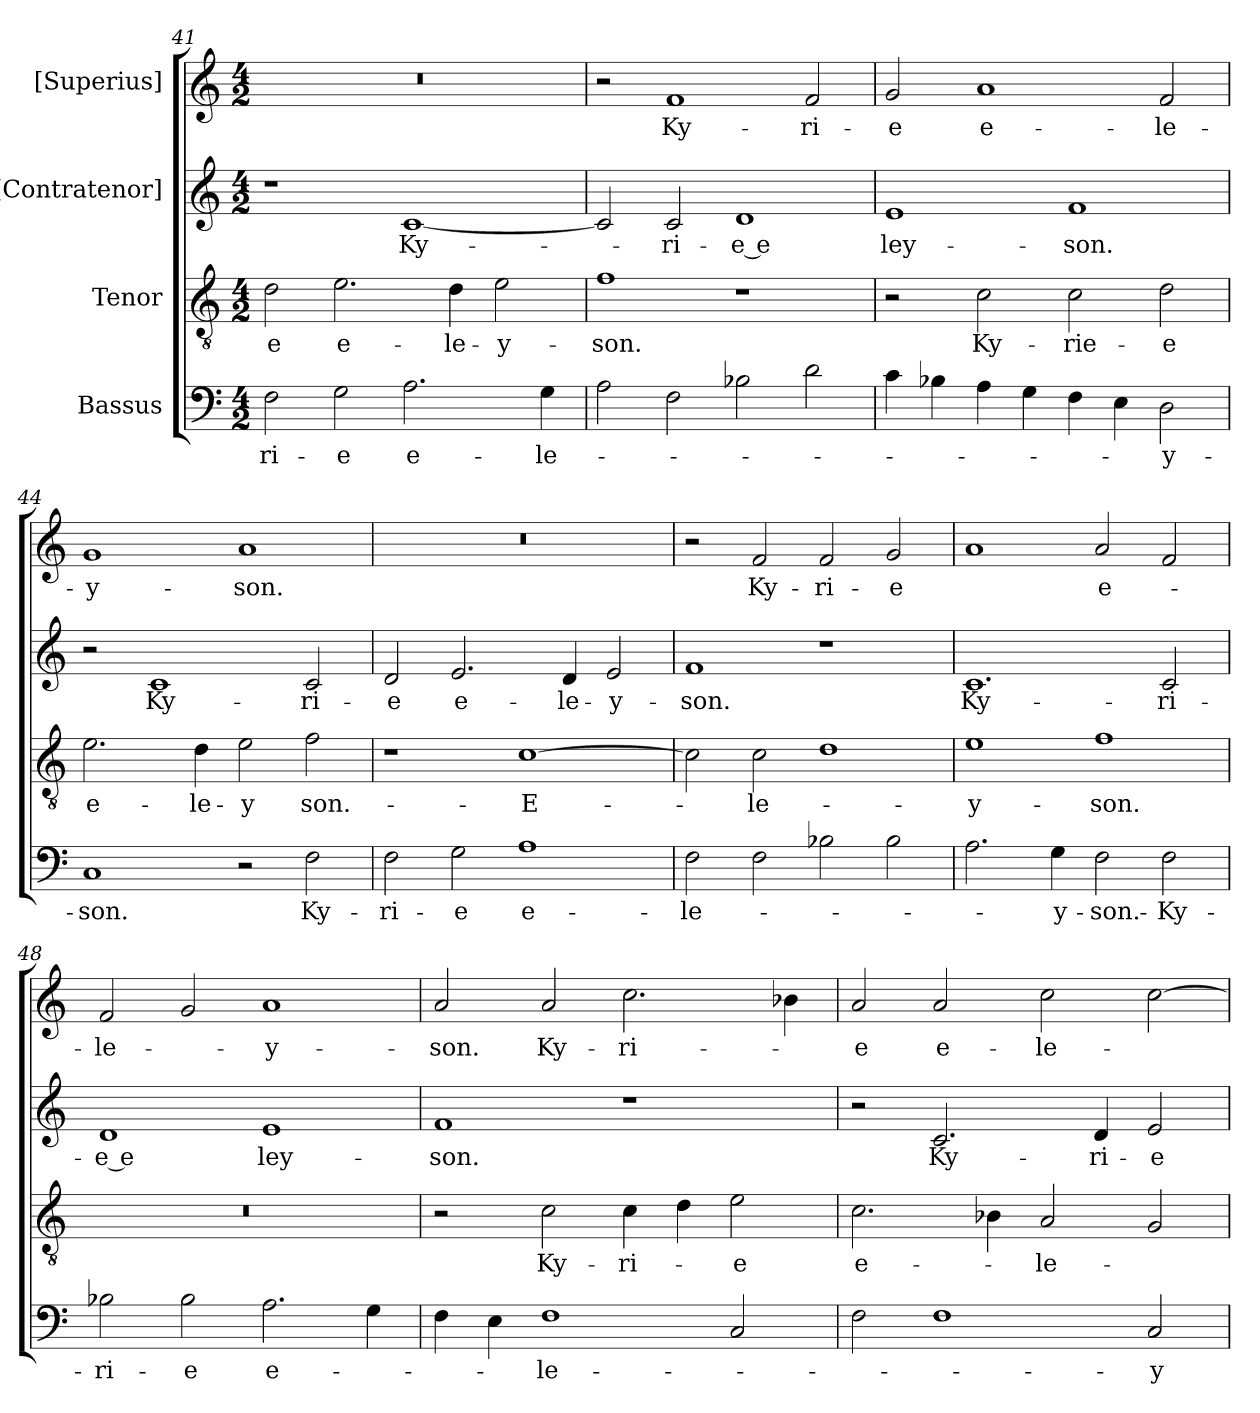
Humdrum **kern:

**kern	**text	**kern	**text	**kern	**text	**kern	**text
*part4	*part4	*part3	*part3	*part2	*part2	*part1	*part1
*staff4	*staff4	*staff3	*staff3	*staff2	*staff2	*staff1	*staff1
*I"Bassus	*	*I"Tenor	*	*I"[Contratenor]	*	*I"[Superius]	*
*clefF4	*	*clefGv2	*	*clefG2	*	*clefG2	*
*k[]	*	*k[]	*	*k[]	*	*k[]	*
*M4/2	*	*M4/2	*	*M4/2	*	*M4/2	*
=41	=41	=41	=41	=41	=41	=41	=41
2F\	-ri-	2d\	-e	1r	.	0r	.
2G\	-e	2.e\	e-	.	.	.	.
2.A\	e-	.	.	[1c/	Ky-	.	.
.	.	4d\	-le-	.	.	.	.
.	.	2e\	-y-	.	.	.	.
4G\	-le-	.	.	.	.	.	.
=42	=42	=42	=42	=42	=42	=42	=42
2A\	.	1f\	-son.	2c/]	.	2r	.
2F\	.	.	.	2c/	-ri-	1f/	Ky-
2B-X\	.	1r	.	1d/	-e e	.	.
2d\	.	.	.	.	.	2f/	-ri-
=43	=43	=43	=43	=43	=43	=43	=43
4c\	.	2r	.	1e/	-ley-	2g/	-e
4B-X\	.	.	.	.	.	.	.
4A\	.	2c\	Ky-	.	.	1a/	e-
4G\	.	.	.	.	.	.	.
4F\	.	2c\	-rie-	1f/	-son.	.	.
4E\	.	.	.	.	.	.	.
2D\	-y-	2d\	-e	.	.	2f/	-le-
=44	=44	=44	=44	=44	=44	=44	=44
1C/	-son.	2.e\	e-	2r	.	1g/	-y-
.	.	.	.	1c/	Ky-	.	.
.	.	4d\	-le-	.	.	.	.
2r	.	2e\	-y	.	.	1a/	-son.
2F\	Ky-	2f\	son.-	2c/	-ri-	.	.
=45	=45	=45	=45	=45	=45	=45	=45
2F\	-ri-	1r	.	2d/	-e	0r	.
2G\	-e	.	.	2.e/	e-	.	.
1A\	e-	[1c\	E-	.	.	.	.
.	.	.	.	4d/	-le-	.	.
.	.	.	.	2e/	-y-	.	.
=46	=46	=46	=46	=46	=46	=46	=46
2F\	-le-	2c\]	.	1f/	-son.	2r	.
2F\	.	2c\	-le-	.	.	2f/	Ky-
2B-X\	.	1d\	.	1r	.	2f/	-ri-
2B-\	.	.	.	.	.	2g/	-e
=47	=47	=47	=47	=47	=47	=47	=47
2.A\	.	1e\	-y-	1.c/	Ky-	1a/	.
4G\	-y-	.	.	.	.	.	.
2F\	son.-	1f\	-son.	.	.	2a/	e-
2F\	Ky-	.	.	2c/	-ri-	2f/	.
=48	=48	=48	=48	=48	=48	=48	=48
2B-X\	-ri-	0r	.	1d/	-e e	2f/	-le-
2B-\	-e	.	.	.	.	2g/	.
2.A\	e-	.	.	1e/	-ley-	1a/	-y-
4G\	.	.	.	.	.	.	.
=49	=49	=49	=49	=49	=49	=49	=49
4F\	.	2r	.	1f/	-son.	2a/	-son.
4E\	.	.	.	.	.	.	.
1F\	-le-	2c\	Ky-	.	.	2a/	Ky-
.	.	4c\	-ri-	1r	.	2.cc\	-ri-
.	.	4d\	.	.	.	.	.
2C/	.	2e\	-e	.	.	.	.
.	.	.	.	.	.	4b-X\	.
=50	=50	=50	=50	=50	=50	=50	=50
2F\	.	2.c\	e-	2r	.	2a/	-e
1F\	.	.	.	2.c/	Ky-	2a/	e-
.	.	4B-X\	.	.	.	.	.
.	.	2A/	-le-	.	.	2cc\	-le-
.	.	.	.	4d/	-ri-	.	.
2C/	-y-	2G/	.	2e/	-e	[2cc\	.
=	=	=	=	=	=	=	=
*-	*-	*-	*-	*-	*-	*-	*-
